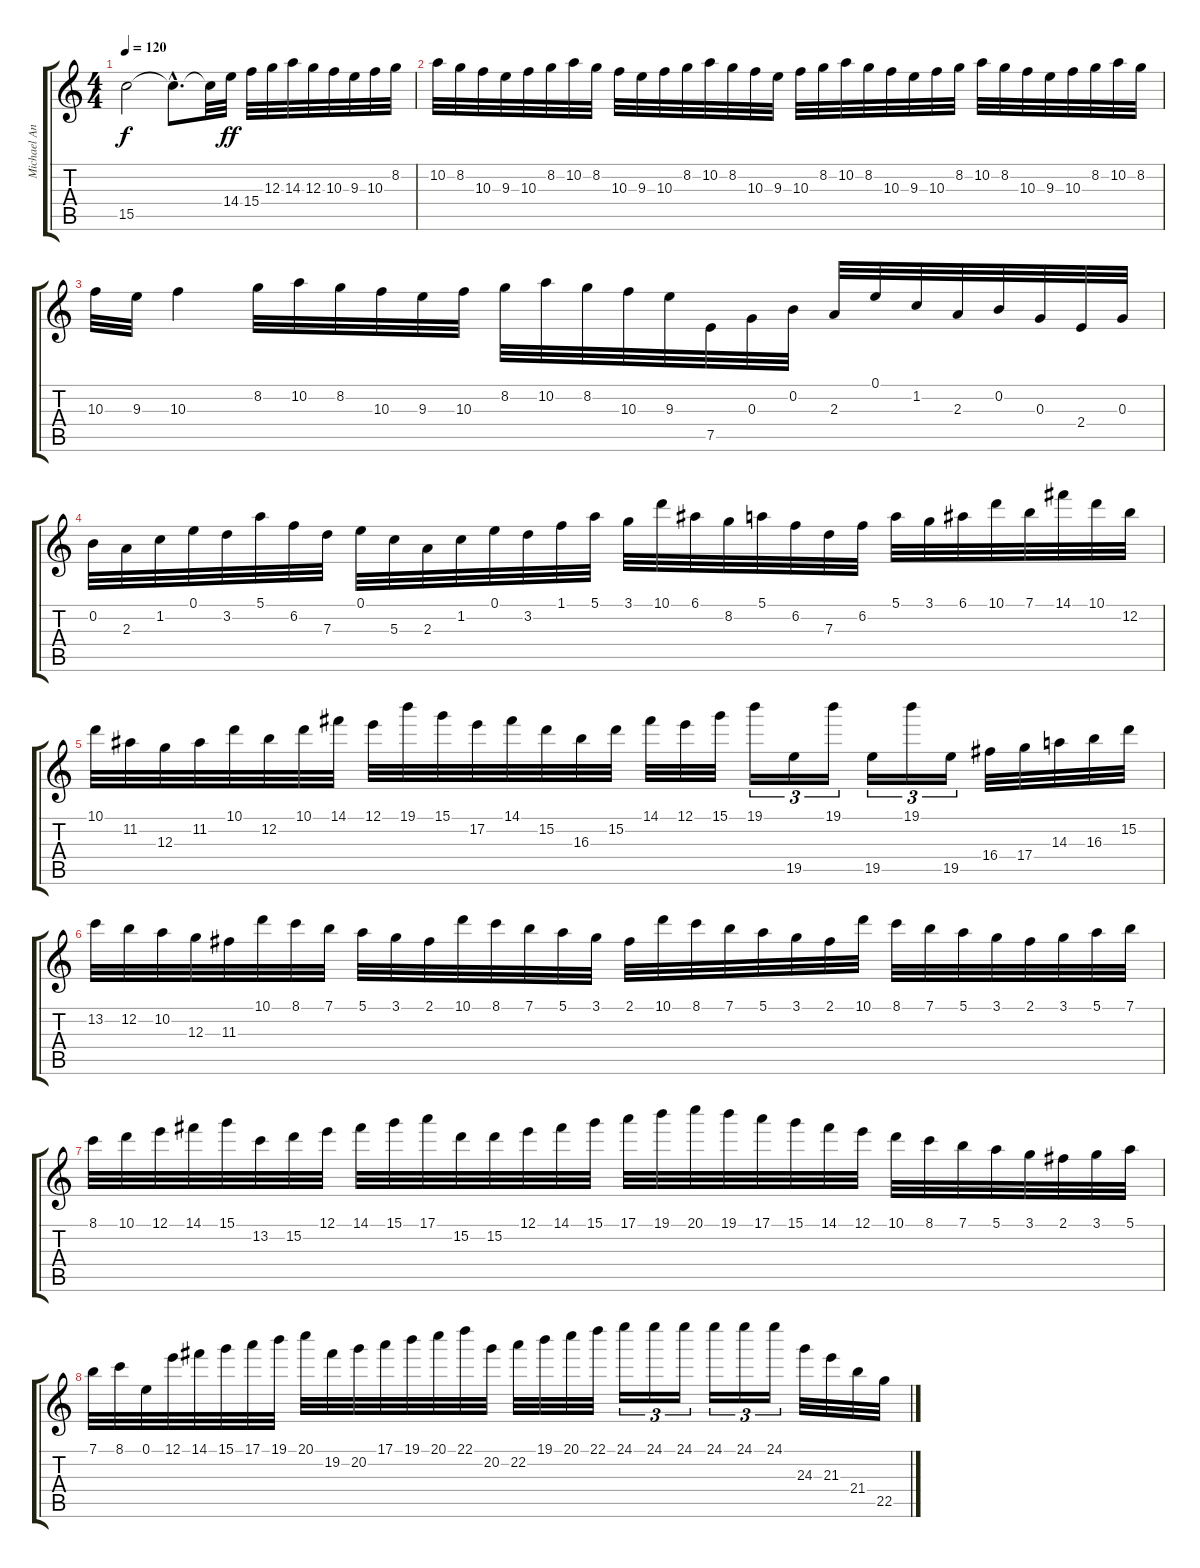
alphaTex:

\track ("Michael Angelo Batio" "Michael An") {instrument distortionguitar}
\staff {score tabs}
\tuning (E4 B3 G3 D3 A2 E2) {hide}
\ts (4 4)
\tempo 120
\clef g2
\ks c
15.5{t}.2{dy f} 15.5{hac t}.8{d} 15.5{t}.32 14.4.32{dy ff} 15.4.32 12.3.32 14.3.32 12.3.32 10.3.32 9.3.32 10.3.32 8.2.32 |
10.2.32 8.2.32 10.3.32 9.3.32 10.3.32 8.2.32 10.2.32 8.2.32 10.3.32 9.3.32 10.3.32 8.2.32 10.2.32 8.2.32 10.3.32 9.3.32 10.3.32 8.2.32 10.2.32 8.2.32 10.3.32 9.3.32 10.3.32 8.2.32 10.2.32 8.2.32 10.3.32 9.3.32 10.3.32 8.2.32 10.2.32 8.2.32 |
10.3.32 9.3.32 10.3.4 8.2.32 10.2.32 8.2.32 10.3.32 9.3.32 10.3.32 8.2.32 10.2.32 8.2.32 10.3.32 9.3.32 7.5.32 0.3.32 0.2.32 2.3.32 0.1.32 1.2.32 2.3.32 0.2.32 0.3.32 2.4.32 0.3.32 |
0.2.32 2.3.32 1.2.32 0.1.32 3.2.32 5.1.32 6.2.32 7.3.32 0.1.32 5.3.32 2.3.32 1.2.32 0.1.32 3.2.32 1.1.32 5.1.32 3.1.32 10.1.32 6.1.32 8.2.32 5.1.32 6.2.32 7.3.32 6.2.32 5.1.32 3.1.32 6.1.32 10.1.32 7.1.32 14.1.32 10.1.32 12.2.32 |
10.1.32 11.2.32 12.3.32 11.2.32 10.1.32 12.2.32 10.1.32 14.1.32 12.1.32 19.1.32 15.1.32 17.2.32 14.1.32 15.2.32 16.3.32 15.2.32 14.1.32 12.1.32 15.1.32 19.1.16{tu (3 2)} 19.5.16{tu (3 2)} 19.1.16{tu (3 2)} 19.5.16{tu (3 2)} 19.1.16{tu (3 2)} 19.5.16{tu (3 2)} 16.4.32 17.4.32 14.3.32 16.3.32 15.2.32 |
13.2.32 12.2.32 10.2.32 12.3.32 11.3.32 10.1.32 8.1.32 7.1.32 5.1.32 3.1.32 2.1.32 10.1.32 8.1.32 7.1.32 5.1.32 3.1.32 2.1.32 10.1.32 8.1.32 7.1.32 5.1.32 3.1.32 2.1.32 10.1.32 8.1.32 7.1.32 5.1.32 3.1.32 2.1.32 3.1.32 5.1.32 7.1.32 |
8.1.32 10.1.32 12.1.32 14.1.32 15.1.32 13.2.32 15.2.32 12.1.32 14.1.32 15.1.32 17.1.32 15.2.32 15.2.32 12.1.32 14.1.32 15.1.32 17.1.32 19.1.32 20.1.32 19.1.32 17.1.32 15.1.32 14.1.32 12.1.32 10.1.32 8.1.32 7.1.32 5.1.32 3.1.32 2.1.32 3.1.32 5.1.32 |
7.1.32 8.1.32 0.1.32 12.1.32 14.1.32 15.1.32 17.1.32 19.1.32 20.1.32 19.2.32 20.2.32 17.1.32 19.1.32 20.1.32 22.1.32 20.2.32 22.2.32 19.1.32 20.1.32 22.1.32 24.1.16{tu (3 2)} 24.1.16{tu (3 2)} 24.1.16{tu (3 2)} 24.1.16{tu (3 2)} 24.1.16{tu (3 2)} 24.1.16{tu (3 2)} 24.3.32 21.3.32 21.4.32 22.5.32
